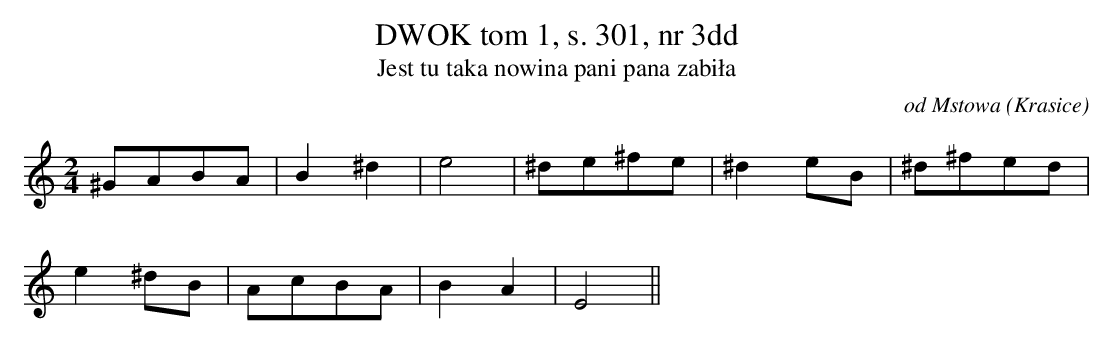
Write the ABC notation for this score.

X:1
T:DWOK tom 1, s. 301, nr 3dd
T:Jest tu taka nowina pani pana zabiła
O:od Mstowa (Krasice)
M:2/4
L:1/8
K:C
^GABA | B2^d2 | e4 |^de^fe | ^d2eB |^d^fed |
 e2^dB |AcBA | B2A2 | E4||
